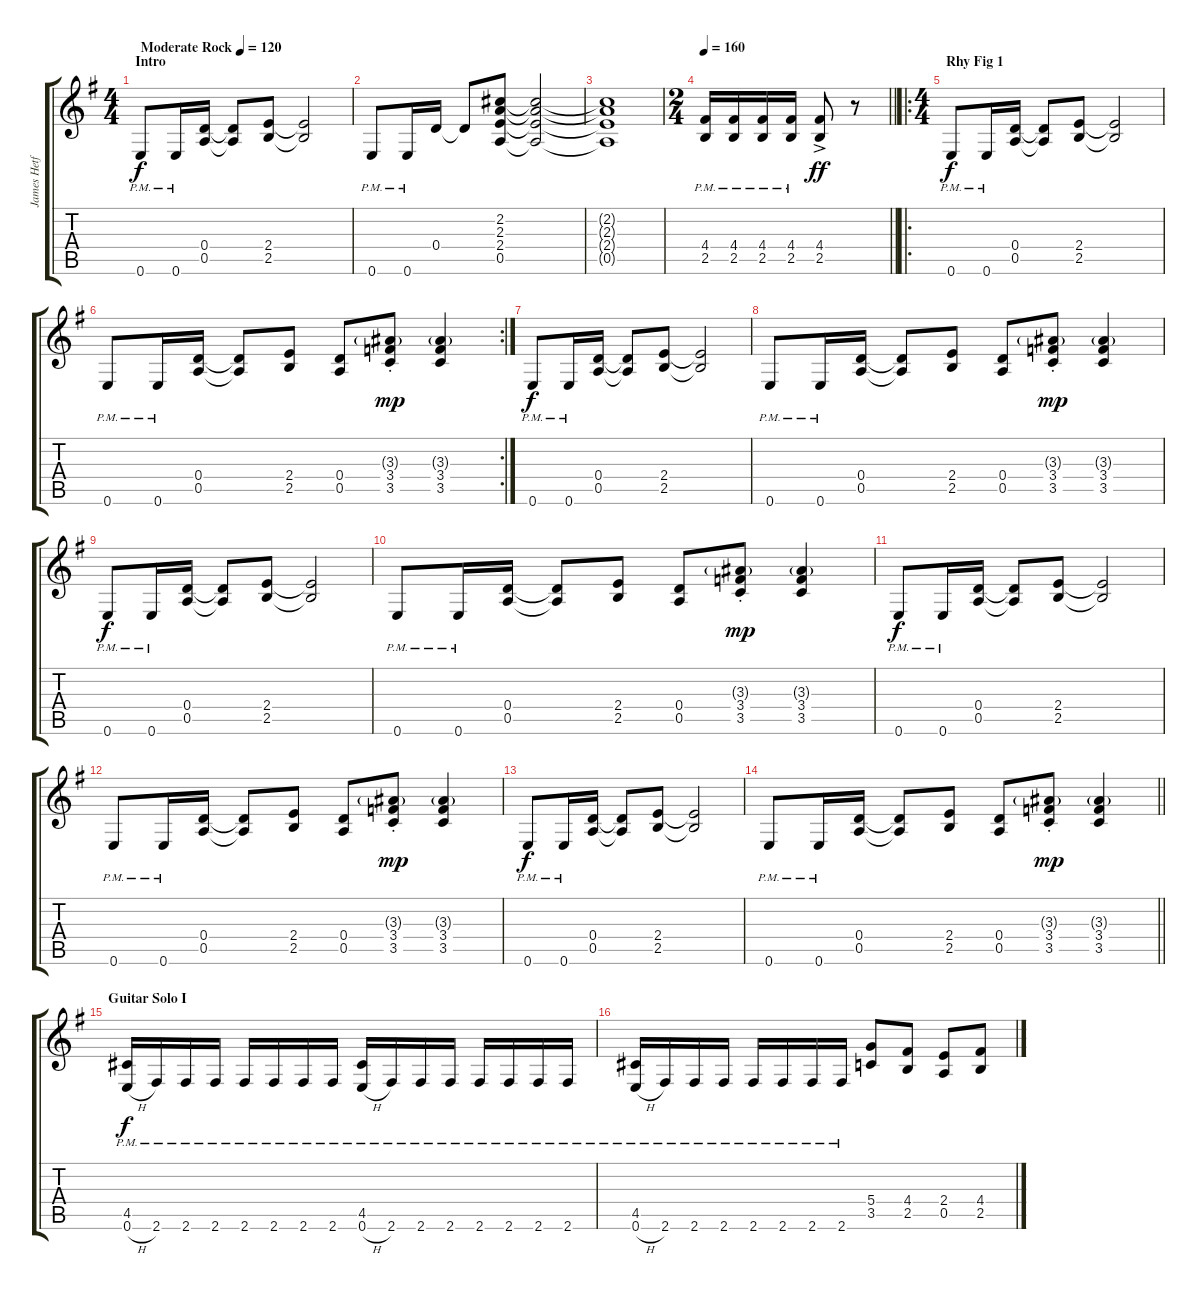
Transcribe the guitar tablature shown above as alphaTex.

\track ("James Hetfield" "James Hetf") {instrument distortionguitar}
\staff {score tabs}
\tuning (E4 B3 G3 D3 A2 E2) {hide}
\ts (4 4)
\section ("" "Intro")
\tempo (120 "Moderate Rock")
\clef g2
\ks g
0.6{pm}.8{dy f instrument distortionguitar} 0.6{pm}.16 (0.4 0.5).16 (0.4{t} 0.5{t}).8 (2.4 2.5).8 (2.4{t} 2.5{t}).2 |
0.6{pm}.8 0.6{pm}.16 0.4.16 0.4{t}.8 (2.2 2.3 2.4 0.5).8 (2.2{t} 2.3{t} 2.4{t} 0.5{t}).2 |
(2.2{t} 2.3{t} 2.4{t} 0.5{t}).1 |
\ts (2 4)
\tempo 160
\barLineRight lightlight
(4.4{pm} 2.5{pm}).16{instrument distortionguitar} (4.4{pm} 2.5{pm}).16 (4.4{pm} 2.5{pm}).16 (4.4{pm} 2.5{pm}).16 (4.4{ac} 2.5{ac}).8{dy ff} r.8 |
\ro
\ts (4 4)
\section ("" "Rhy Fig 1")
0.6{pm}.8{dy f} 0.6{pm}.16 (0.4 0.5).16 (0.4{t} 0.5{t}).8 (2.4 2.5).8 (2.4{t} 2.5{t}).2 |
\rc 2
0.6{pm}.8 0.6{pm}.16 (0.4 0.5).16 (0.4{t} 0.5{t}).8 (2.4 2.5).8 (0.4 0.5).8 (3.3{g st} 3.4{st} 3.5{st}).8{dy mp} (3.3{g} 3.4 3.5).4 |
0.6{pm}.8{dy f} 0.6{pm}.16 (0.4 0.5).16 (0.4{t} 0.5{t}).8 (2.4 2.5).8 (2.4{t} 2.5{t}).2 |
0.6{pm}.8 0.6{pm}.16 (0.4 0.5).16 (0.4{t} 0.5{t}).8 (2.4 2.5).8 (0.4 0.5).8 (3.3{g st} 3.4{st} 3.5{st}).8{dy mp} (3.3{g} 3.4 3.5).4 |
0.6{pm}.8{dy f} 0.6{pm}.16 (0.4 0.5).16 (0.4{t} 0.5{t}).8 (2.4 2.5).8 (2.4{t} 2.5{t}).2 |
0.6{pm}.8 0.6{pm}.16 (0.4 0.5).16 (0.4{t} 0.5{t}).8 (2.4 2.5).8 (0.4 0.5).8 (3.3{g st} 3.4{st} 3.5{st}).8{dy mp} (3.3{g} 3.4 3.5).4 |
0.6{pm}.8{dy f} 0.6{pm}.16 (0.4 0.5).16 (0.4{t} 0.5{t}).8 (2.4 2.5).8 (2.4{t} 2.5{t}).2 |
0.6{pm}.8 0.6{pm}.16 (0.4 0.5).16 (0.4{t} 0.5{t}).8 (2.4 2.5).8 (0.4 0.5).8 (3.3{g st} 3.4{st} 3.5{st}).8{dy mp} (3.3{g} 3.4 3.5).4 |
0.6{pm}.8{dy f} 0.6{pm}.16 (0.4 0.5).16 (0.4{t} 0.5{t}).8 (2.4 2.5).8 (2.4{t} 2.5{t}).2 |
\barLineRight lightlight
0.6{pm}.8 0.6{pm}.16 (0.4 0.5).16 (0.4{t} 0.5{t}).8 (2.4 2.5).8 (0.4 0.5).8 (3.3{g st} 3.4{st} 3.5{st}).8{dy mp} (3.3{g} 3.4 3.5).4 |
\section ("" "Guitar Solo I")
(4.5{pm} 0.6{h pm}).16{dy f} 2.6{pm}.16 2.6{pm}.16 2.6{pm}.16 2.6{pm}.16 2.6{pm}.16 2.6{pm}.16 2.6{pm}.16 (4.5{pm} 0.6{h pm}).16 2.6{pm}.16 2.6{pm}.16 2.6{pm}.16 2.6{pm}.16 2.6{pm}.16 2.6{pm}.16 2.6{pm}.16 |
(4.5{pm} 0.6{h pm}).16 2.6{pm}.16 2.6{pm}.16 2.6{pm}.16 2.6{pm}.16 2.6{pm}.16 2.6{pm}.16 2.6{pm}.16 (5.4 3.5).8 (4.4 2.5).8 (2.4 0.5).8 (4.4 2.5).8
